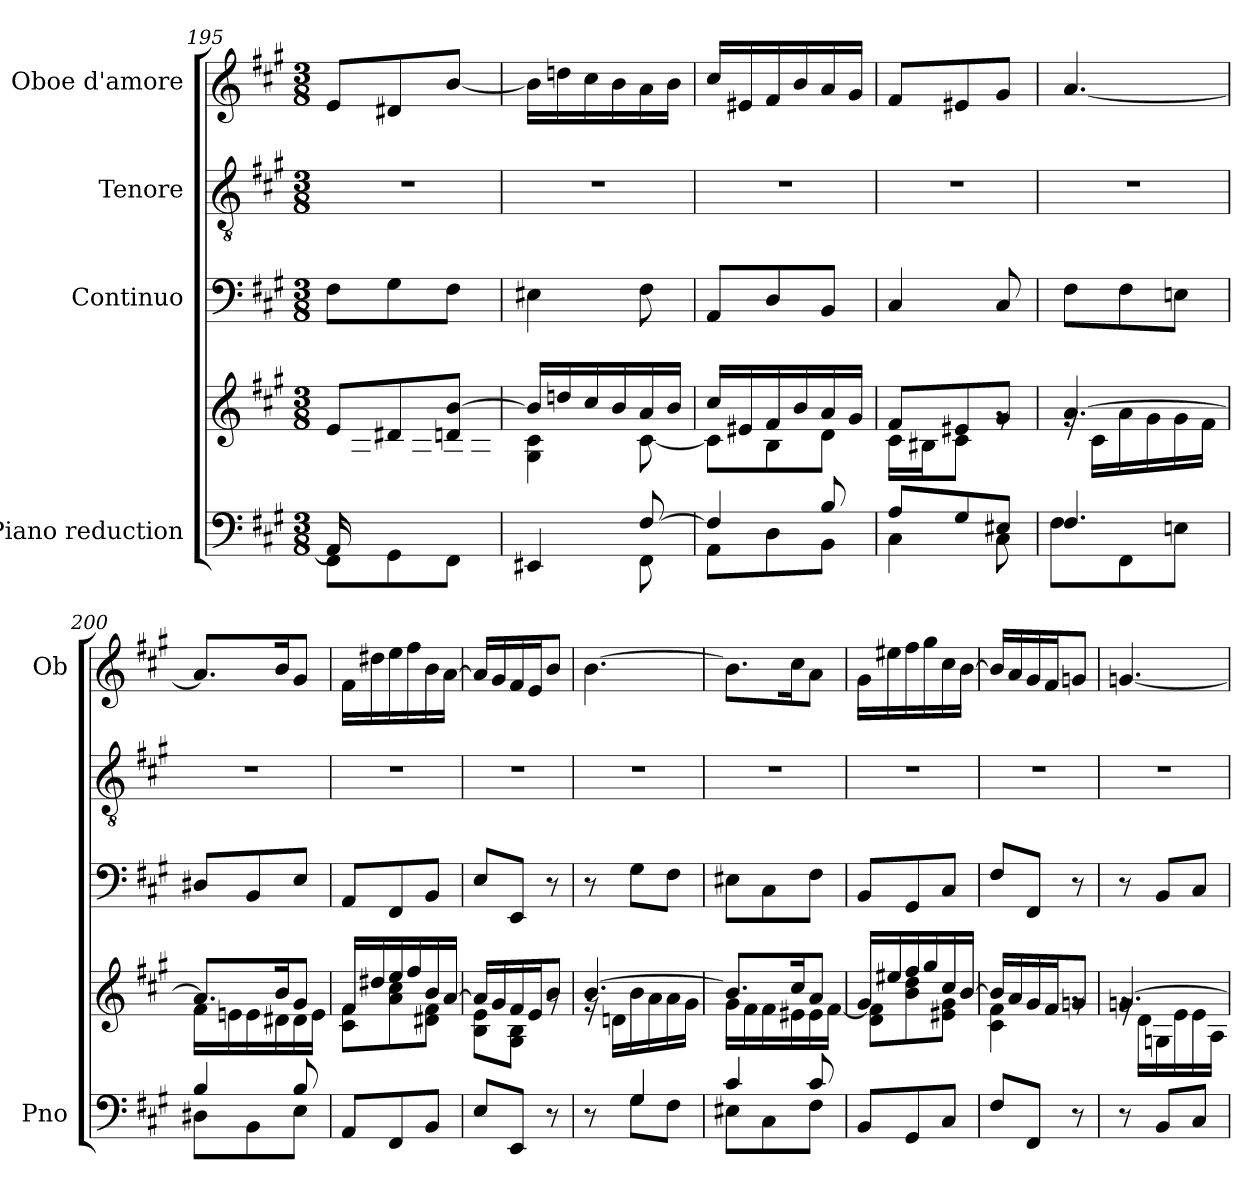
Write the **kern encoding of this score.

**kern	**kern	**kern	**kern	**kern
*part4	*part4	*part3	*part2	*part1
*staff5	*staff4	*staff3	*staff2	*staff1
*I"Piano reduction	*	*I"Continuo	*I"Tenore	*I"Oboe d'amore
*I'Pno	*	*	*	*I'Ob
*clefF4	*clefG2	*clefF4	*clefGv2	*clefG2
*k[f#c#g#]	*k[f#c#g#]	*k[f#c#g#]	*k[f#c#g#]	*k[f#c#g#]
*M3/8	*M3/8	*M3/8	*M3/8	*M3/8
=195	=195	=195	=195	=195
*^	*^	*	*	*
16AA/LL]	8FF#\L	8e/L	16ryy	8F#\L	4.r	8e/L
4ryy	.	.	16A\	.	.	.
.	8GG#\	8d#X/	16B\	8G#\	.	8d#X/
.	.	.	16A\	.	.	.
.	8FF#\J	8dn/ [8b/J	16A\	8F#\J	.	[8b/J
16ryy	.	.	16G#\JJ	.	.	.
!!LO:PB:g=z
=196	=196	=196	=196	=196	=196	=196
4EE#X/	4ryy	16b/LL]	4G#\ 4c#\	4E#X\	4.r	16b\LL]
.	.	16ddn/	.	.	.	16ddn\
.	.	16cc#/	.	.	.	16cc#\
.	.	16b/	.	.	.	16b\
[8F#/	8FF#\	16a/	[8c#\	8F#\	.	16a\
.	.	16b/JJ	.	.	.	16b\JJ
=197	=197	=197	=197	=197	=197	=197
4F#/]	8AA\L	16cc#/LL	8c#\L]	8AA/L	4.r	16cc#/LL
.	.	16e#X/	.	.	.	16e#X/
.	8D\	16f#/	8B\	8D/	.	16f#/
.	.	16b/	.	.	.	16b/
8B/	8BB\J	16a/	8d\J	8BB/J	.	16a/
.	.	16g#/JJ	.	.	.	16g#/JJ
=198	=198	=198	=198	=198	=198	=198
8A/L	4C#\	8f#/L	16c#\LL	4C#/	4.r	8f#/L
.	.	.	16B#X\J	.	.	.
8G#/	.	8e#X/	8c#\J	.	.	8e#X/
8E#X/J	8C#\	8g#/J	8rg	8C#/	.	8g#/J
=199	=199	=199	=199	=199	=199	=199
4.F#/	8F#\L	[4.a/	16rg	8F#\L	4.r	[4.a/
.	.	.	16c#\LL	.	.	.
.	8FF#\	.	16a\	8F#\	.	.
.	.	.	16g#\	.	.	.
.	8En\J	.	16g#\	8En\J	.	.
.	.	.	16f#\JJ	.	.	.
=200	=200	=200	=200	=200	=200	=200
4B/	8D#X\L	8.a/L]	16f#\LL	8D#X/L	4.r	8.a/L]
.	.	.	16en\	.	.	.
.	8BB\	.	16e\	8BB/	.	.
.	.	16b/K	16d#X\	.	.	16b/K
8B/	8E\J	8g#/J	16d#\	8E/J	.	8g#/J
.	.	.	16e\JJ	.	.	.
*v	*v	*	*	*	*	*
=201	=201	=201	=201	=201	=201
8AA/L	16f#/LL	8c#\ 8f#\L	8AA/L	4.r	16f#\LL
.	16dd#X/	.	.	.	16dd#X\
8FF#/	16ee/	8a\ 8cc#\	8FF#/	.	16ee\
.	16ff#/	.	.	.	16ff#\
8BB/J	16b/	8d#X\ 8f#\J	8BB/J	.	16b\
.	[16a/JJ	.	.	.	[16a\JJ
!!LO:LB:g=z
=202	=202	=202	=202	=202	=202
8E/L	16a/LL]	8B\ 8e\L	8E/L	4.r	16a/LL]
.	16g#/	.	.	.	16g#/
8EE/J	16f#/	8G#\ 8B\J	8EE/J	.	16f#/
.	16e/J	.	.	.	16e/J
8r	8b/J	8rg	8r	.	8b/J
=203	=203	=203	=203	=203	=203
*^	*	*	*	*	*
8r	8ryy	[4.b/	16rg	8r	4.r	[4.b\
.	.	.	16dn\LL	.	.	.
4G#/	8G#\L	.	16b\	8G#\L	.	.
.	.	.	16a\	.	.	.
.	8F#\J	.	16a\	8F#\J	.	.
.	.	.	16g#\JJ	.	.	.
=204	=204	=204	=204	=204	=204	=204
4c#/	8E#X\L	8.b/L]	16g#\LL	8E#X\L	4.r	8.b\L]
.	.	.	16f#\	.	.	.
.	8C#\	.	16f#\	8C#\	.	.
.	.	16cc#/K	16e#X\	.	.	16cc#\K
8c#/	8F#\J	8a/J	16e#\	8F#\J	.	8a\J
.	.	.	[16f#\JJ	.	.	.
*v	*v	*	*	*	*	*
=205	=205	=205	=205	=205	=205
8BB/L	16g#/LL	8d\ 8f#\]L	8BB/L	4.r	16g#\LL
.	16ee#X/	.	.	.	16ee#X\
8GG#/	16ff#/	8b\ 8dd\	8GG#/	.	16ff#\
.	16gg#/	.	.	.	16gg#\
8C#/J	16cc#/	8e#X\ 8g#\J	8C#/J	.	16cc#\
.	[16b/JJ	.	.	.	[16b\JJ
=206	=206	=206	=206	=206	=206
8F#/L	16b/LL]	4c#\ 4f#\	8F#/L	4.r	16b/LL]
.	16a/	.	.	.	16a/
8FF#/J	16g#/	.	8FF#/J	.	16g#/
.	16f#/J	.	.	.	16f#/J
8r	8gn/J	8rg	8r	.	8gn/J
=207	=207	=207	=207	=207	=207
8r	[4.gn/	16rg	8r	4.r	[4.gn/
.	.	16d\LL	.	.	.
8BB/L	.	16Gn\	8BB/L	.	.
.	.	16e\	.	.	.
8C#/J	.	16e\	8C#/J	.	.
.	.	16A\JJ	.	.	.
*	*v	*v	*	*	*
=	=	=	=	=
*-	*-	*-	*-	*-
